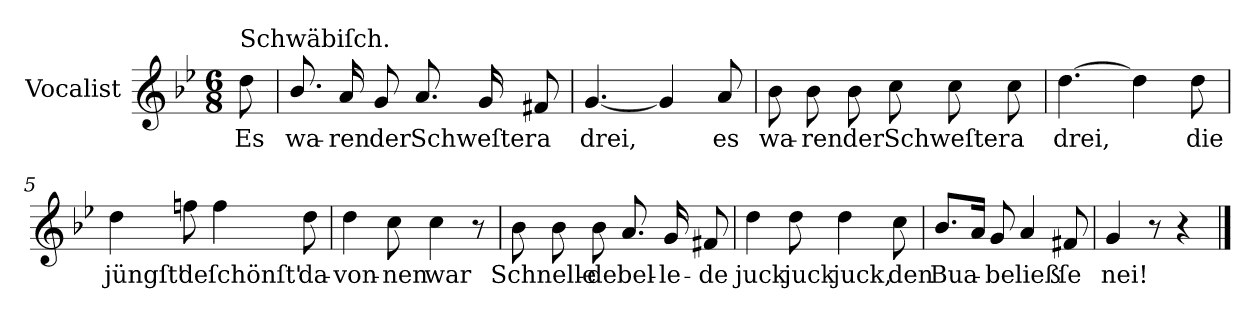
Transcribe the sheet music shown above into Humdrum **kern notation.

**kern	**text
*part1	*part1
*staff1	*staff1
*I"Vocalist	*
*k[b-e-]	*
*g:	*
*M6/8	*
=	=
!LO:TX:a:t=Schwäbiſch.	!
8dd	Es
=1	=1
8.b-/	wa-
16a	-ren
8g	der
8.a	Schweſter
16g	.
8f#X	a
=2	=2
[4.g	drei,
4g]	.
8a	es
=3	=3
8b-	wa-
8b-	-ren
8b-	der
8cc	Schweſter
8cc	.
8cc	a
=4	=4
[4.dd	drei,
4dd]	.
8dd	die
=5	=5
4dd	jüngſt'
8ffn	de
4ff	ſchönſt'
8dd	da-
=6	=6
4dd	-von-
8cc	-nen
4cc	war
8r	.
=7	=7
8b-	Schnelle-
8b-	.
8b-	-de
8.a	bel-
16g	-le-
8f#X	-de
=8	=8
4dd	juck
8dd	juck
4dd	juck,
8cc	den
=9	=9
8.b-L	Bua-
16aJk	.
8g	-be
4a	ließ
8f#X	ſe
=10	=10
4g	nei!
8r	.
4r	.
==	==
*-	*-
